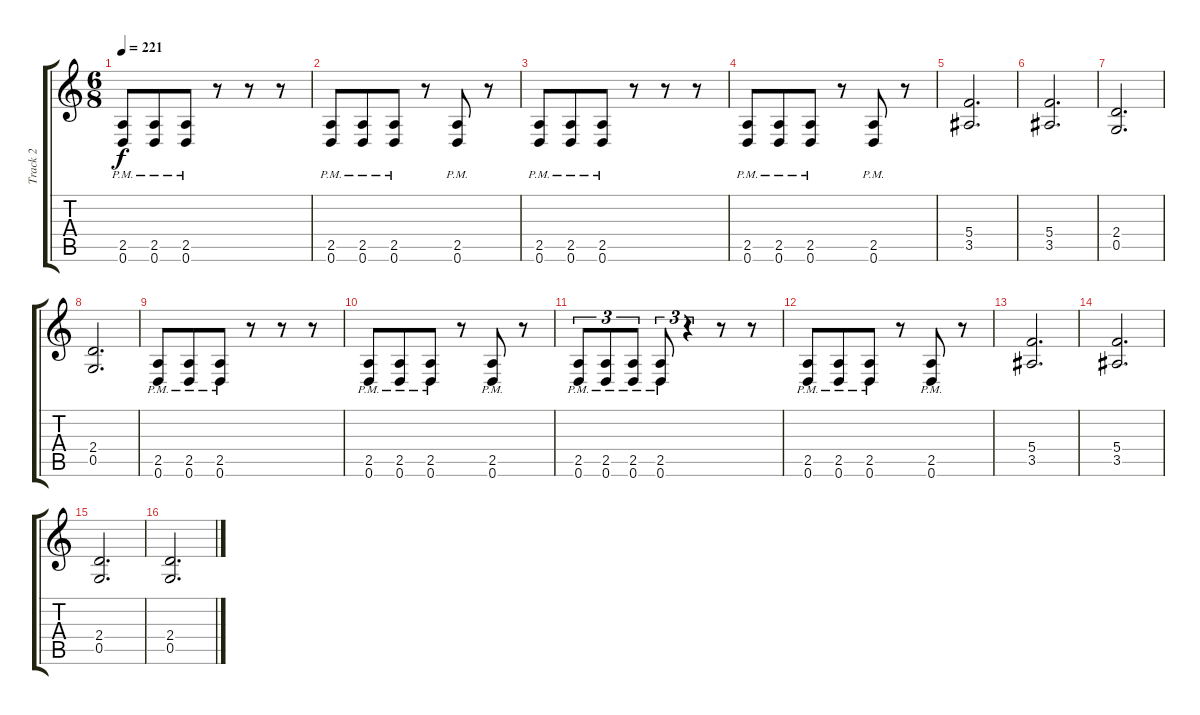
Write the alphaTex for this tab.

\track ("Track 2" "Track 2") {instrument distortionguitar}
\staff {score tabs}
\tuning (D4 A3 F3 C3 G2 D2) {hide}
\ts (6 8)
\tempo 221
\clef g2
\ks c
(2.5{pm} 0.6{pm}).8{dy f} (2.5{pm} 0.6{pm}).8 (2.5{pm} 0.6{pm}).8 r.8 r.8 r.8 |
(2.5{pm} 0.6{pm}).8 (2.5{pm} 0.6{pm}).8 (2.5{pm} 0.6{pm}).8 r.8 (2.5{pm} 0.6{pm}).8 r.8 |
(2.5{pm} 0.6{pm}).8 (2.5{pm} 0.6{pm}).8 (2.5{pm} 0.6{pm}).8 r.8 r.8 r.8 |
(2.5{pm} 0.6{pm}).8 (2.5{pm} 0.6{pm}).8 (2.5{pm} 0.6{pm}).8 r.8 (2.5{pm} 0.6{pm}).8 r.8 |
(5.4 3.5).2{d} |
(5.4 3.5).2{d} |
(2.4 0.5).2{d} |
(2.4 0.5).2{d} |
(2.5{pm} 0.6{pm}).8{volume 13} (2.5{pm} 0.6{pm}).8 (2.5{pm} 0.6{pm}).8 r.8 r.8 r.8 |
(2.5{pm} 0.6{pm}).8 (2.5{pm} 0.6{pm}).8 (2.5{pm} 0.6{pm}).8 r.8 (2.5{pm} 0.6{pm}).8 r.8 |
(2.5{pm} 0.6{pm}).8{tu (3 2)} (2.5 0.6{pm}).8{tu (3 2)} (2.5 0.6{pm}).8{tu (3 2)} (2.5 0.6{pm}).8{tu (3 2)} r.4{tu (3 2)} r.8 r.8 |
(2.5{pm} 0.6{pm}).8 (2.5{pm} 0.6{pm}).8 (2.5{pm} 0.6{pm}).8 r.8 (2.5{pm} 0.6{pm}).8 r.8 |
(5.4 3.5).2{d} |
(5.4 3.5).2{d} |
(2.4 0.5).2{d} |
(2.4 0.5).2{d}
